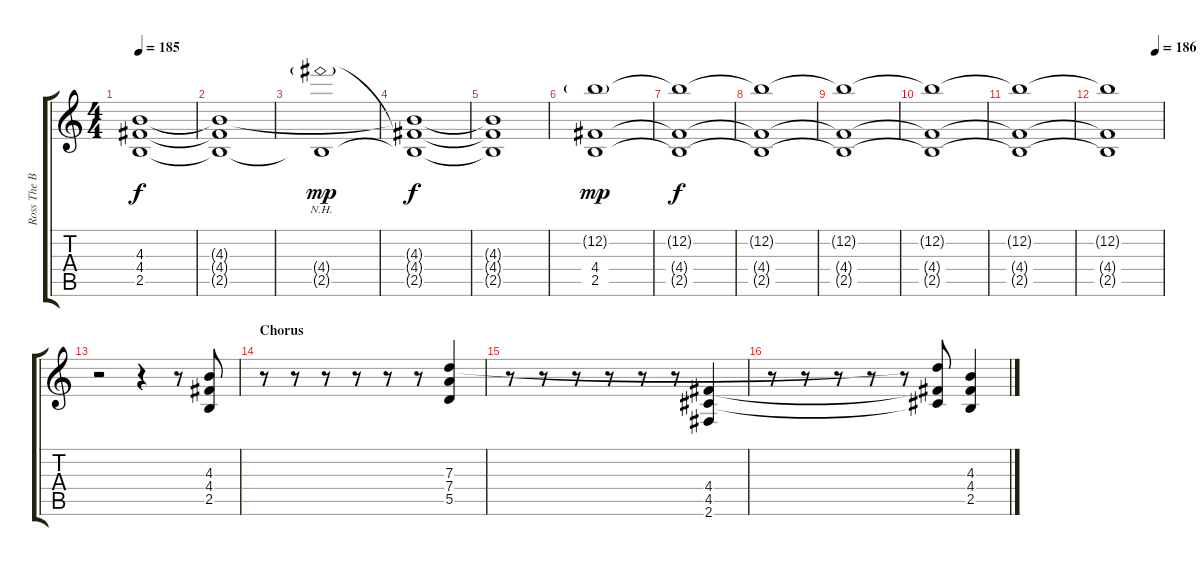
\track ("Ross The Boss" "Ross The B") {instrument distortionguitar}
\staff {score tabs}
\tuning (E4 B3 G3 D3 A2 E2) {hide}
\ts (4 4)
\tempo 185
\clef g2
\ks c
(4.3{t} 4.4{t} 2.5{t}).1{dy f} |
(4.3{t} 4.4{t} 2.5{t}).1 |
(4.4{nh g} 2.5{t}).1{dy mp} |
(4.3{t} 4.4{t} 2.5{t}).1{dy f} |
(4.3{t} 4.4{t} 2.5{t}).1 |
(12.2{g} 4.4 2.5).1{dy mp} |
(12.2{t} 4.4{t} 2.5{t}).1{dy f} |
(12.2{t} 4.4{t} 2.5{t}).1 |
(12.2{t} 4.4{t} 2.5{t}).1 |
(12.2{t} 4.4{t} 2.5{t}).1 |
(12.2{t} 4.4{t} 2.5{t}).1 |
\tempo (186 0.875)
(12.2{t} 4.4{t} 2.5{t}).1 |
r.2{volume 10} r.4 r.8 (4.3 4.4 2.5).8 |
\section ("" "Chorus")
r.8 r.8 r.8 r.8 r.8 r.8 (7.3 7.4 5.5).4 |
r.8 r.8 r.8 r.8 r.8 r.8 (4.4 4.5 2.6).4 |
r.8 r.8 r.8 r.8 r.8 (7.3{t} 4.4{t} 4.5{t}).8 (4.3 4.4 2.5).4
